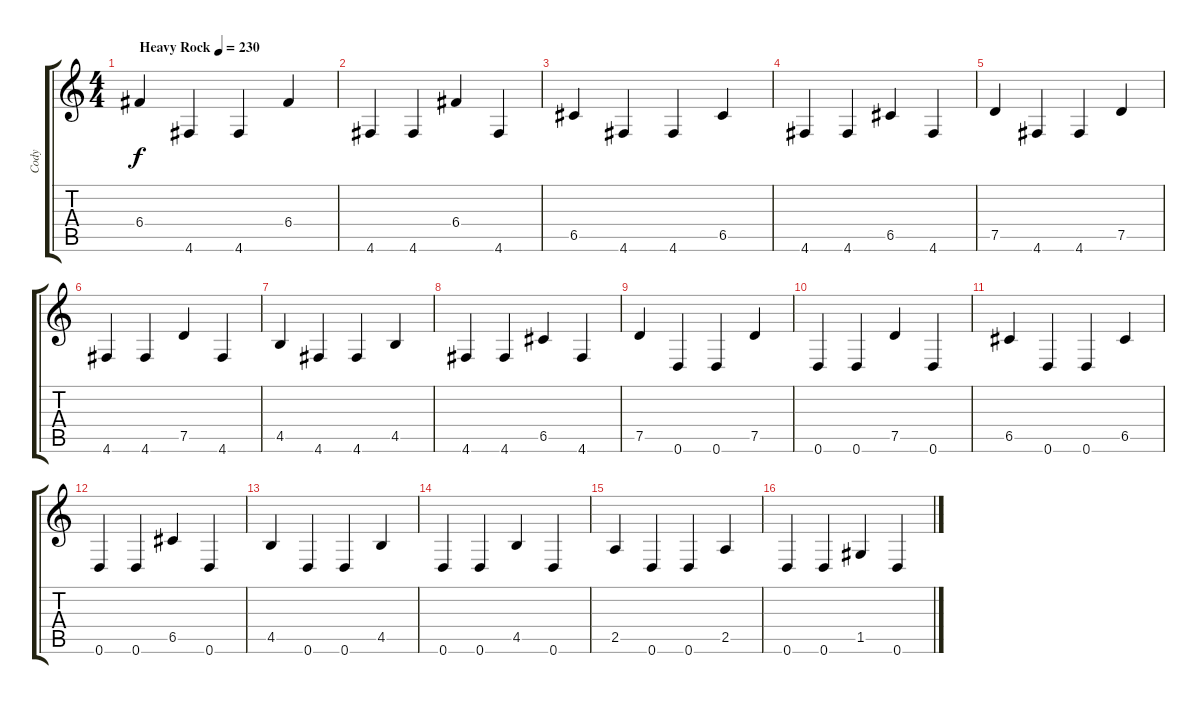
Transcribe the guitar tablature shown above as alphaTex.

\track ("Cody" "Cody") {instrument distortionguitar}
\staff {score tabs}
\tuning (D4 A3 F3 C3 G2 D2) {hide}
\ts (4 4)
\tempo (230 "Heavy Rock")
\clef g2
\ks c
6.4.4{dy f instrument distortionguitar} 4.6.4 4.6.4 6.4.4 |
4.6.4 4.6.4 6.4.4 4.6.4 |
6.5.4 4.6.4 4.6.4 6.5.4 |
4.6.4 4.6.4 6.5.4 4.6.4 |
7.5.4 4.6.4 4.6.4 7.5.4 |
4.6.4 4.6.4 7.5.4 4.6.4 |
4.5.4 4.6.4 4.6.4 4.5.4 |
4.6.4 4.6.4 6.5.4 4.6.4 |
7.5.4 0.6.4 0.6.4 7.5.4 |
0.6.4 0.6.4 7.5.4 0.6.4 |
6.5.4 0.6.4 0.6.4 6.5.4 |
0.6.4 0.6.4 6.5.4 0.6.4 |
4.5.4 0.6.4 0.6.4 4.5.4 |
0.6.4 0.6.4 4.5.4 0.6.4 |
2.5.4 0.6.4 0.6.4 2.5.4 |
0.6.4 0.6.4 1.5.4 0.6.4
